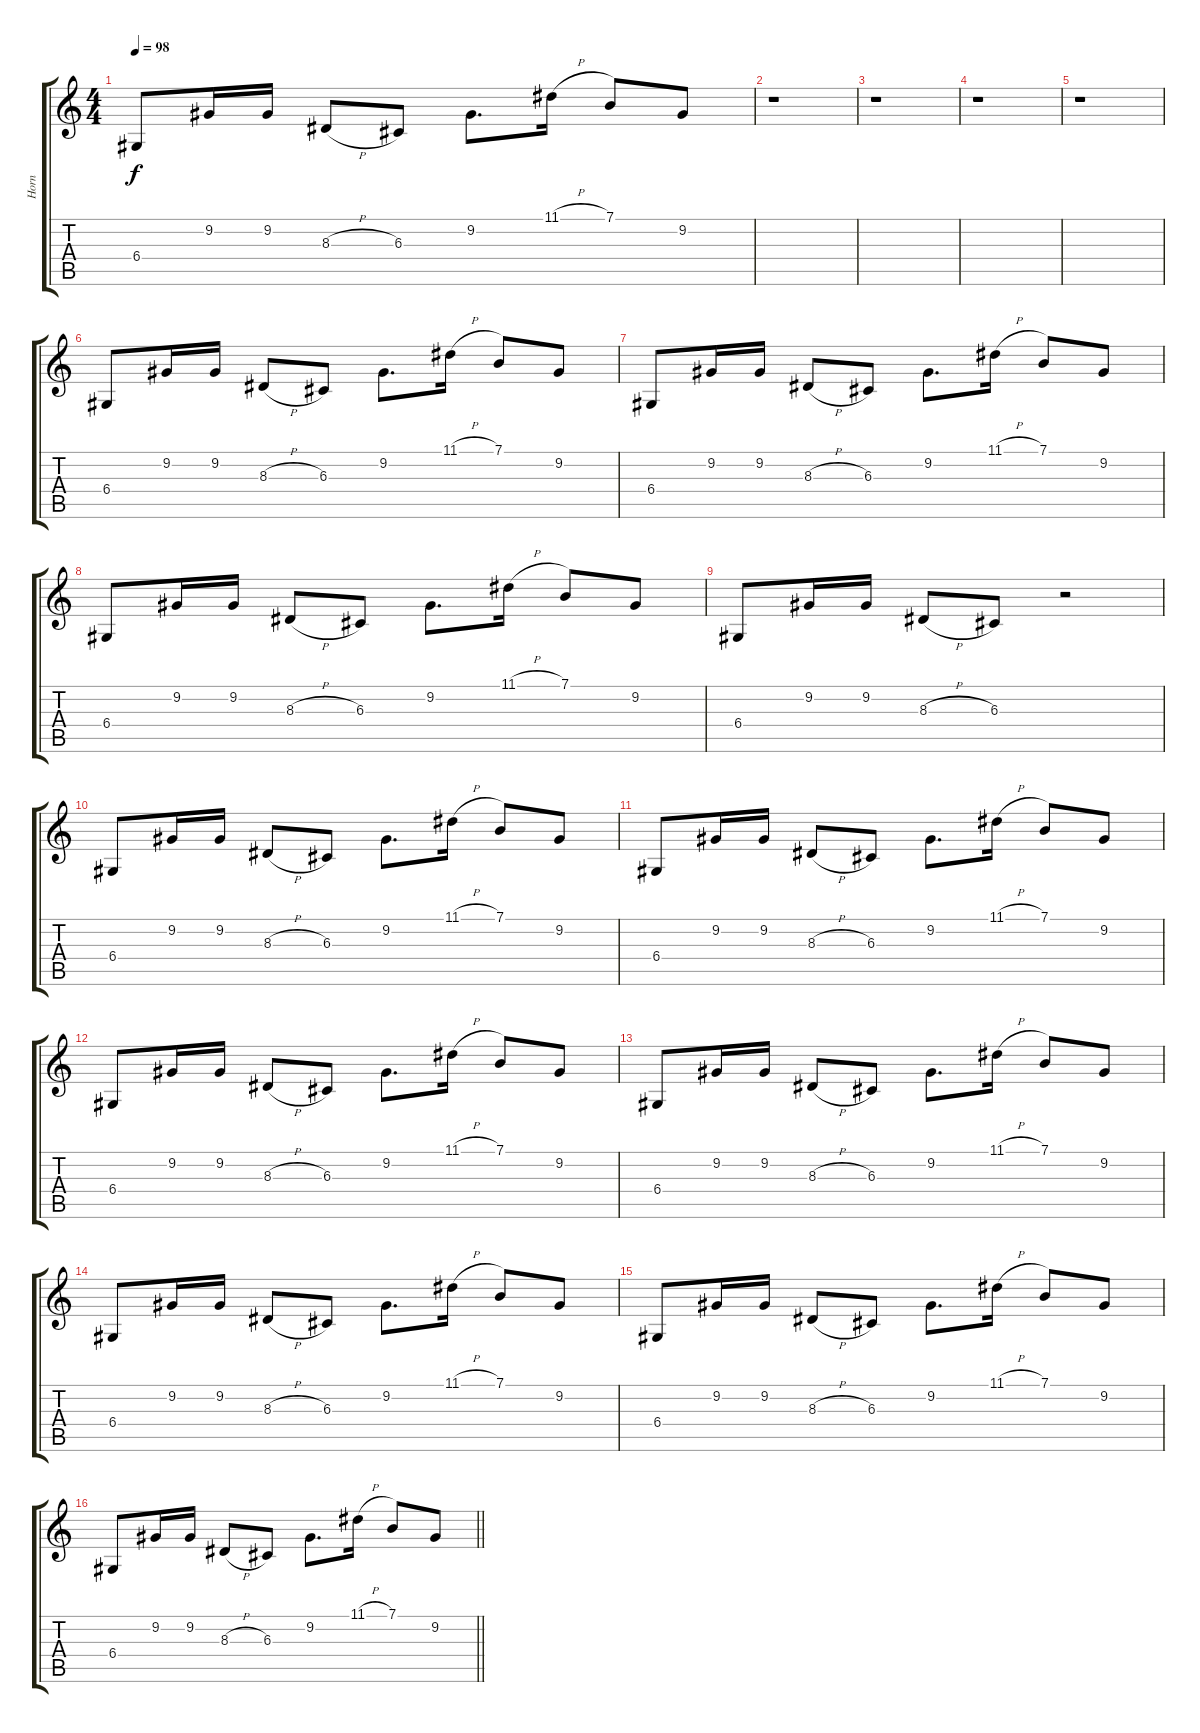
\track ("Horn" "Horn") {instrument englishhorn}
\staff {score tabs}
\tuning (E4 B3 G3 D3 A2 E2) {hide}
\ts (4 4)
\tempo 98
\clef g2
\ks c
6.4.8{dy f} 9.2.16 9.2.16 8.3{h}.8 6.3.8 9.2.8{d} 11.1{h}.16 7.1.8 9.2.8 |
r.1 |
r.1 |
r.1 |
r.1 |
6.4.8 9.2.16 9.2.16 8.3{h}.8 6.3.8 9.2.8{d} 11.1{h}.16 7.1.8 9.2.8 |
6.4.8 9.2.16 9.2.16 8.3{h}.8 6.3.8 9.2.8{d} 11.1{h}.16 7.1.8 9.2.8 |
6.4.8 9.2.16 9.2.16 8.3{h}.8 6.3.8 9.2.8{d} 11.1{h}.16 7.1.8 9.2.8 |
6.4.8 9.2.16 9.2.16 8.3{h}.8 6.3.8 r.2 |
6.4.8 9.2.16 9.2.16 8.3{h}.8 6.3.8 9.2.8{d} 11.1{h}.16 7.1.8 9.2.8 |
6.4.8 9.2.16 9.2.16 8.3{h}.8 6.3.8 9.2.8{d} 11.1{h}.16 7.1.8 9.2.8 |
6.4.8 9.2.16 9.2.16 8.3{h}.8 6.3.8 9.2.8{d} 11.1{h}.16 7.1.8 9.2.8 |
6.4.8 9.2.16 9.2.16 8.3{h}.8 6.3.8 9.2.8{d} 11.1{h}.16 7.1.8 9.2.8 |
6.4.8 9.2.16 9.2.16 8.3{h}.8 6.3.8 9.2.8{d} 11.1{h}.16 7.1.8 9.2.8 |
6.4.8 9.2.16 9.2.16 8.3{h}.8 6.3.8 9.2.8{d} 11.1{h}.16 7.1.8 9.2.8 |
\barLineRight lightlight
6.4.8 9.2.16 9.2.16 8.3{h}.8 6.3.8 9.2.8{d} 11.1{h}.16 7.1.8 9.2.8
